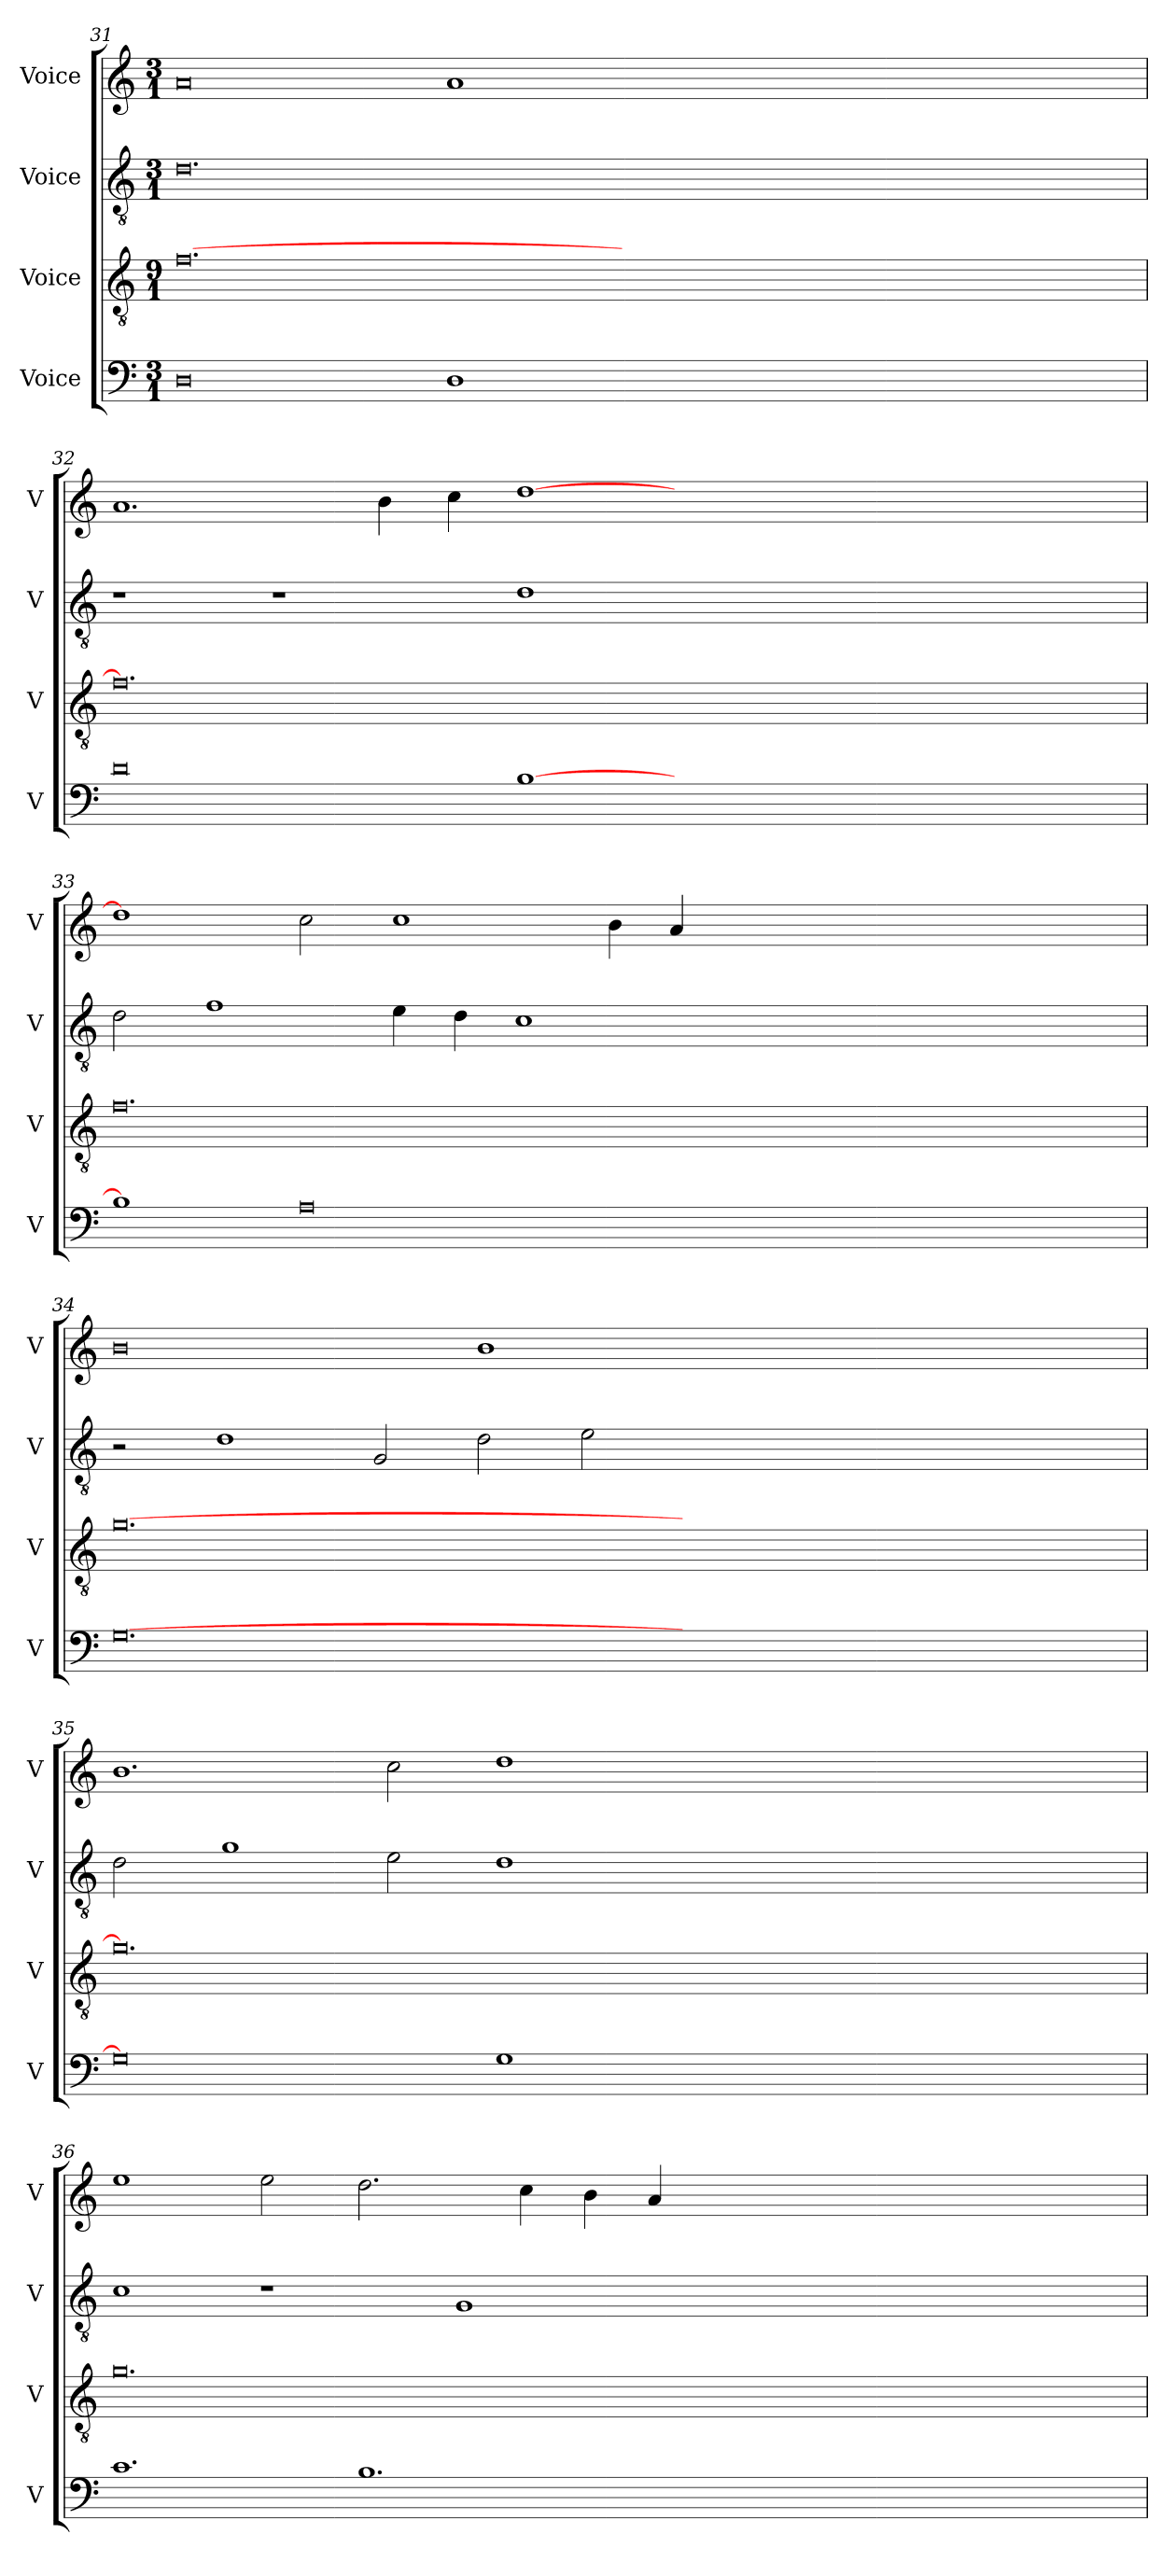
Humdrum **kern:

**kern	**kern	**kern	**kern
*part4	*part3	*part2	*part1
*staff4	*staff3	*staff2	*staff1
*I"Voice	*I"Voice	*I"Voice	*I"Voice
*I'V	*I'V	*I'V	*I'V
!!LO:LB:g=z
*clefF4	*clefGv2	*clefGv2	*clefG2
*k[]	*k[]	*k[]	*k[]
*M3/1	*M9/1	*M3/1	*M3/1
=31	=31	=31	=31
0D	[0.f	0.d	0a
1D	.	.	1a
00.ryy	00.ryy	00.ryy	00.ryy
=32	=32	=32	=32
0d	0.f]	1r	1.a
.	.	1r	.
.	.	.	4b\
.	.	.	4cc\
[1B	.	1d	[1dd
00.ryy	00.ryy	00.ryy	00.ryy
!!LO:LB:g=z
=33	=33	=33	=33
1B]	0.f	2d\	1dd]
.	.	1f	.
0A	.	.	2cc\
.	.	4e\	1cc
.	.	4d\	.
.	.	1c	.
.	.	.	4b\
.	.	.	4a/
00.ryy	00.ryy	00.ryy	00.ryy
!!LO:LB:g=z
=34	=34	=34	=34
[0.G	[0.g	2r	0b
.	.	1d	.
.	.	2G/	.
.	.	2d\	1b
.	.	2e\	.
00.ryy	00.ryy	00.ryy	00.ryy
!!LO:PB:g=z
=35	=35	=35	=35
0G]	0.g]	2d\	1.b
.	.	1g	.
.	.	2e\	2cc\
1G	.	1d	1dd
00.ryy	00.ryy	00.ryy	00.ryy
!!LO:LB:g=z
=36	=36	=36	=36
1.c	0.g	1c	1ee
.	.	1r	2ee\
1.B	.	.	2.dd\
.	.	1G	.
.	.	.	4cc\
.	.	.	4b\
.	.	.	4a/
00.ryy	00.ryy	00.ryy	00.ryy
=	=	=	=
*-	*-	*-	*-
